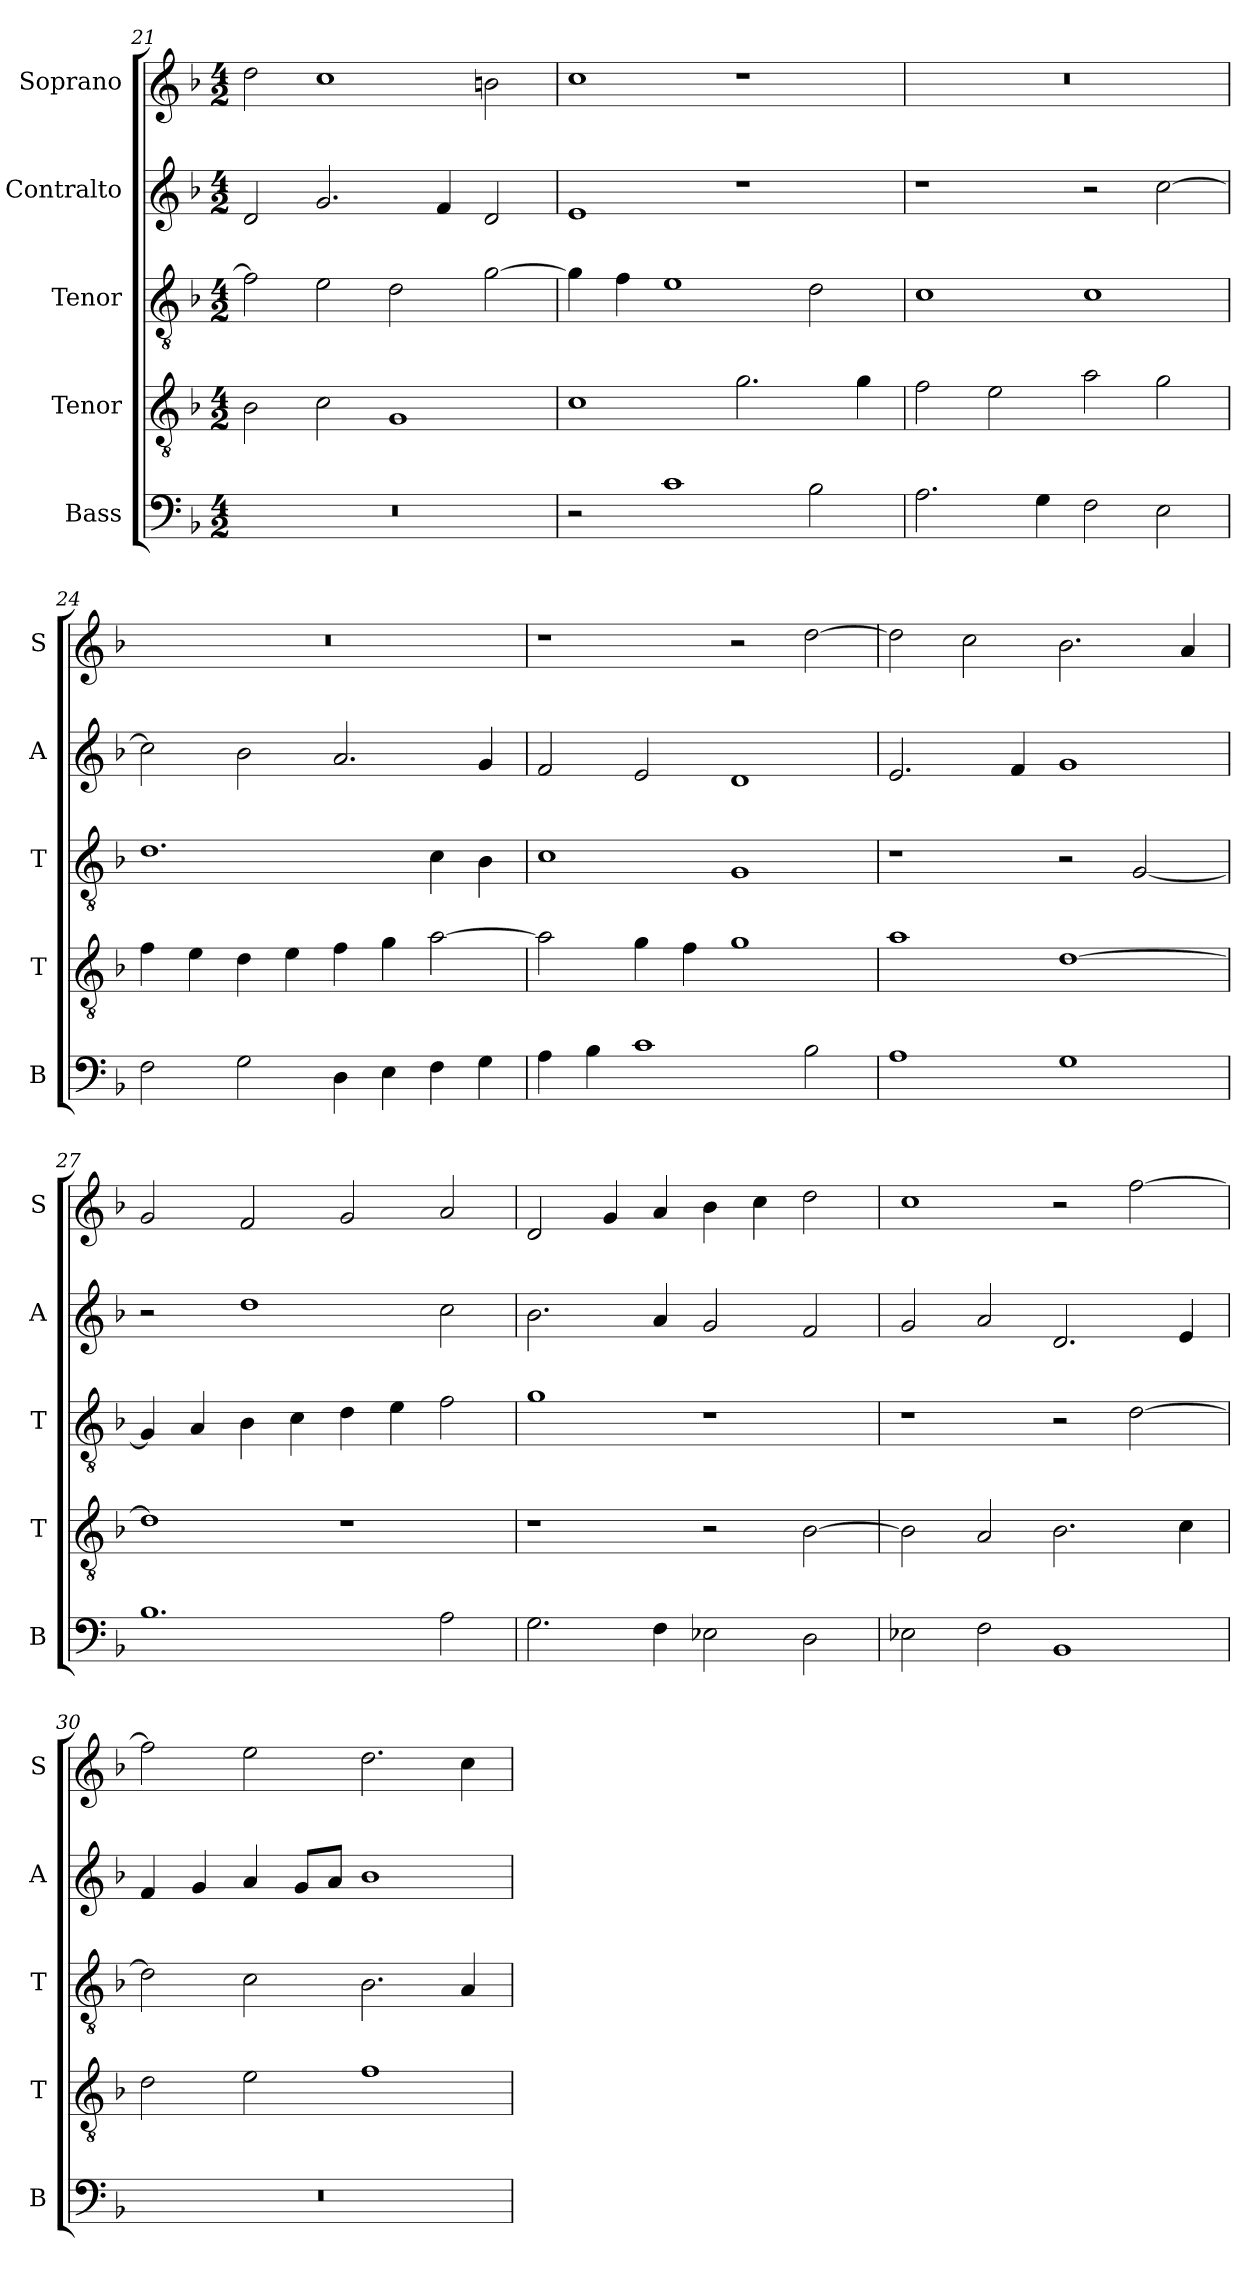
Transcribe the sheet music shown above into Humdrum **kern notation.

**kern	**kern	**kern	**kern	**kern
*part5	*part4	*part3	*part2	*part1
*staff5	*staff4	*staff3	*staff2	*staff1
*I"Bass	*I"Tenor	*I"Tenor	*I"Contralto	*I"Soprano
*I'B	*I'T	*I'T	*I'A	*I'S
*clefF4	*clefGv2	*clefGv2	*clefG2	*clefG2
*k[b-]	*k[b-]	*k[b-]	*k[b-]	*k[b-]
*G:dor	*G:dor	*G:dor	*G:dor	*G:dor
*M4/2	*M4/2	*M4/2	*M4/2	*M4/2
=21	=21	=21	=21	=21
0r	2B-	2f]	2d	2dd
.	2c	2e	2.g	1cc
.	1G	2d	.	.
.	.	.	4f	.
.	.	[2g	2d	2bn
=22	=22	=22	=22	=22
2r	1c	4g]	1e	1cc
.	.	4f	.	.
1c	.	1e	.	.
.	2.g	.	1r	1r
2B-	.	2d	.	.
.	4g	.	.	.
=23	=23	=23	=23	=23
2.A	2f	1c	1r	0r
.	2e	.	.	.
4G	.	.	.	.
2F	2a	1c	2r	.
2E	2g	.	[2cc	.
=24	=24	=24	=24	=24
2F	4f	1.d	2cc]	0r
.	4e	.	.	.
2G	4d	.	2b-	.
.	4e	.	.	.
4D	4f	.	2.a	.
4E	4g	.	.	.
4F	[2a	4c	.	.
4G	.	4B-	4g	.
=25	=25	=25	=25	=25
4A	2a]	1c	2f	1r
4B-	.	.	.	.
1c	4g	.	2e	.
.	4f	.	.	.
.	1g	1G	1d	2r
2B-	.	.	.	[2dd
=26	=26	=26	=26	=26
1A	1a	1r	2.e	2dd]
.	.	.	.	2cc
.	.	.	4f	.
1G	[1d	2r	1g	2.b-
.	.	[2G	.	.
.	.	.	.	4a
=27	=27	=27	=27	=27
1.B-	1d]	4G]	2r	2g
.	.	4A	.	.
.	.	4B-	1dd	2f
.	.	4c	.	.
.	1r	4d	.	2g
.	.	4e	.	.
2A	.	2f	2cc	2a
=28	=28	=28	=28	=28
2.G	1r	1g	2.b-	2d
.	.	.	.	4g
4F	.	.	4a	4a
2E-X	2r	1r	2g	4b-
.	.	.	.	4cc
2D	[2B-	.	2f	2dd
=29	=29	=29	=29	=29
2E-X	2B-]	1r	2g	1cc
2F	2A	.	2a	.
1BB-	2.B-	2r	2.d	2r
.	.	[2d	.	[2ff
.	4c	.	4e	.
=30	=30	=30	=30	=30
0r	2d	2d]	4f	2ff]
.	.	.	4g	.
.	2e	2c	4a	2ee
.	.	.	8g/L	.
.	.	.	8a/J	.
.	1f	2.B-	1b-	2.dd
.	.	4A	.	4cc
=	=	=	=	=
*-	*-	*-	*-	*-
